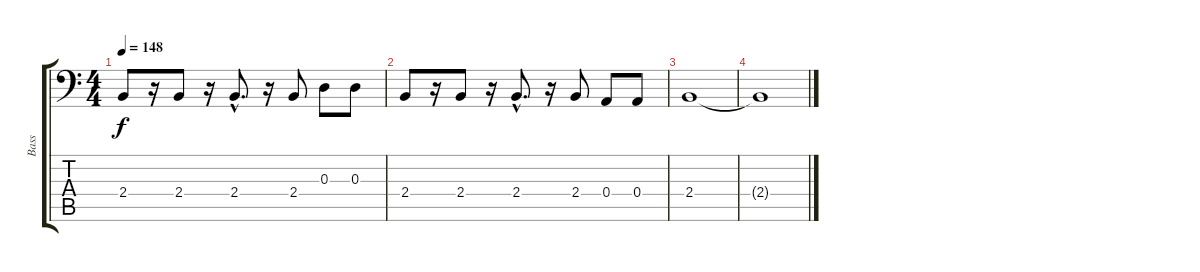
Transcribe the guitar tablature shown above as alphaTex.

\track ("Bass" "Bass") {instrument fretlessbass}
\staff {score tabs}
\tuning (C3 G2 D2 A1 E1 B0) {hide}
\ts (4 4)
\tempo 148
\clef f4
\ks c
2.4.8{dy f} r.16 2.4.8 r.16 2.4{hac}.8{d} r.16 2.4.8 0.3.8 0.3.8 |
2.4.8 r.16 2.4.8 r.16 2.4{hac}.8{d} r.16 2.4.8 0.4.8 0.4.8 |
2.4.1 |
2.4{t}.1
